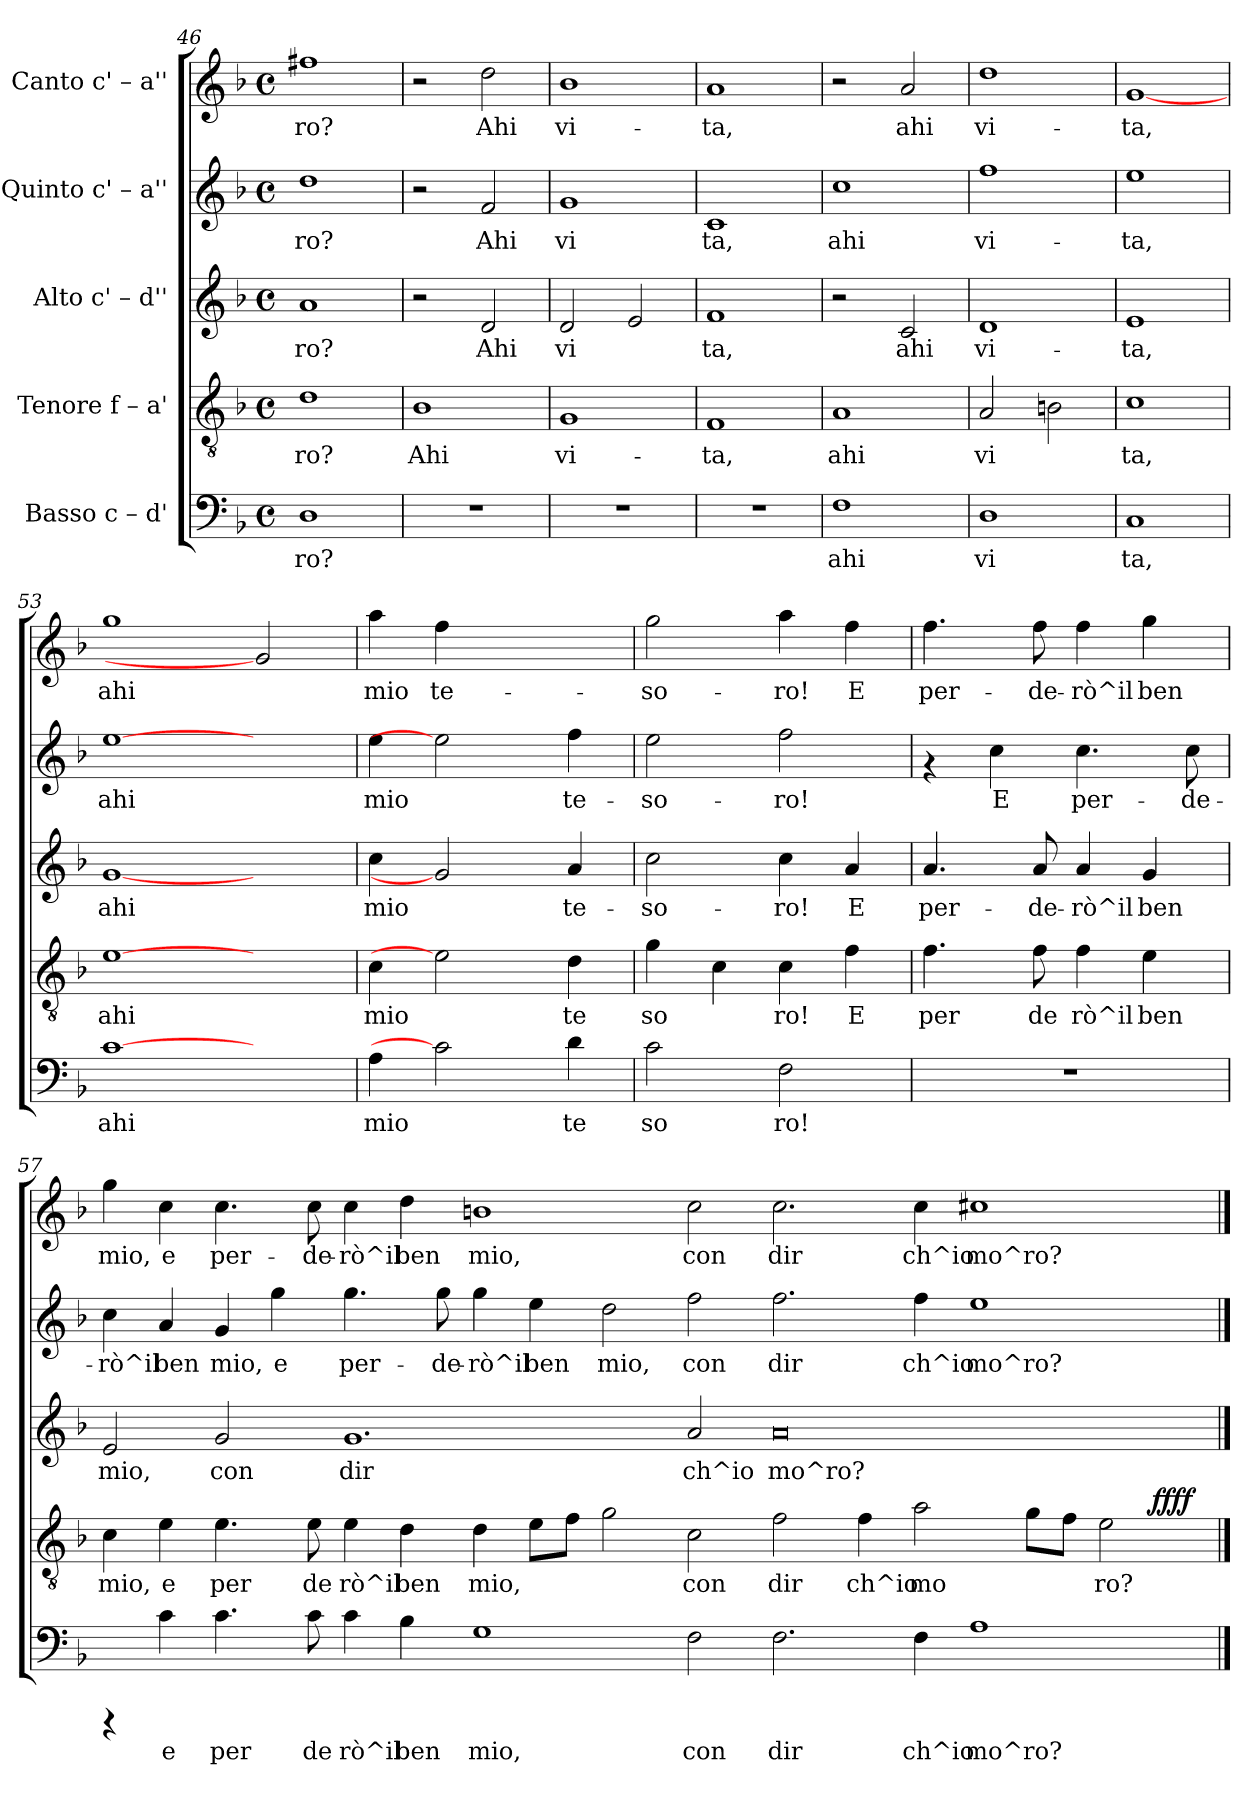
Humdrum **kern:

**kern	**text	**kern	**text	**dynam	**kern	**text	**kern	**text	**kern	**text
*part5	*part5	*part4	*part4	*part4	*part3	*part3	*part2	*part2	*part1	*part1
*staff5	*staff5	*staff4	*staff4	*staff4	*staff3	*staff3	*staff2	*staff2	*staff1	*staff1
*I"Basso  c – d'	*	*I"Tenore  f – a'	*	*	*I"Alto  c' – d''	*	*I"Quinto  c' – a''	*	*I"Canto  c' – a''	*
*clefF4	*	*clefGv2	*	*	*clefG2	*	*clefG2	*	*clefG2	*
*k[b-]	*	*k[b-]	*	*	*k[b-]	*	*k[b-]	*	*k[b-]	*
*F:	*	*F:	*	*	*F:	*	*F:	*	*F:	*
*M4/4	*	*M4/4	*	*	*M4/4	*	*M4/4	*	*M4/4	*
*met(c)	*	*met(c)	*	*	*met(c)	*	*met(c)	*	*met(c)	*
=46	=46	=46	=46	=46	=46	=46	=46	=46	=46	=46
!	!LO:LY:b:cj	!	!LO:LY:b:rj	!	!	!LO:LY:b:rj	!	!LO:LY:b:cj	!	!LO:LY:b:rj
1D	ro?	1d	ro?	.	1a	ro?	1dd	ro?	1ff#X	-ro?
=47	=47	=47	=47	=47	=47	=47	=47	=47	=47	=47
!	!	!	!LO:LY:b:rj	!	!	!	!	!	!	!
1r	.	1B-	Ahi	.	2r	.	2r	.	2r	.
!	!	!	!	!	!	!LO:LY:b:rj	!	!LO:LY:b:cj	!	!LO:LY:b:rj
.	.	.	.	.	2d/	Ahi	2f/	Ahi	2dd\	Ahi
=48	=48	=48	=48	=48	=48	=48	=48	=48	=48	=48
!	!	!	!LO:LY:b:rj	!	!	!LO:LY:b:rj	!	!LO:LY:b:cj	!	!LO:LY:b:rj
1r	.	1G	vi-	.	2d/	vi	1g	vi	1b-	vi-
!	!	!	!	!	!	!LO:LY:b:rj	!	!	!	!
.	.	.	.	.	2e/	.	.	.	.	.
!!LO:LB:g=z
=49	=49	=49	=49	=49	=49	=49	=49	=49	=49	=49
!	!	!	!LO:LY:b:rj	!	!	!LO:LY:b:rj	!	!LO:LY:b:cj	!	!LO:LY:b:rj
1r	.	1F	-ta,	.	1f	ta,	1c	ta,	1a	-ta,
=50	=50	=50	=50	=50	=50	=50	=50	=50	=50	=50
!	!LO:LY:b:cj	!	!LO:LY:b:rj	!	!	!	!	!LO:LY:b:cj	!	!
1F	ahi	1A	ahi	.	2r	.	1cc	ahi	2r	.
!	!	!	!	!	!	!LO:LY:b:rj	!	!	!	!LO:LY:b:rj
.	.	.	.	.	2c/	ahi	.	.	2a/	ahi
=51	=51	=51	=51	=51	=51	=51	=51	=51	=51	=51
!	!LO:LY:b:cj	!	!LO:LY:b:rj	!	!	!LO:LY:b:rj	!	!LO:LY:b:cj	!	!LO:LY:b:rj
1D	vi	2A/	vi	.	1d	vi-	1ff	vi-	1dd	vi-
!	!	!	!LO:LY:b:rj	!	!	!	!	!	!	!
.	.	2Bn\	.	.	.	.	.	.	.	.
=52	=52	=52	=52	=52	=52	=52	=52	=52	=52	=52
!	!LO:LY:b:cj	!	!LO:LY:b:rj	!	!	!LO:LY:b:rj	!	!LO:LY:b:cj	!	!LO:LY:b:rj
1C	ta,	1c	ta,	.	1e	-ta,	1ee	-ta,	[1g	-ta,
=53	=53	=53	=53	=53	=53	=53	=53	=53	=53	=53
!	!LO:LY:b:cj	!	!LO:LY:b:rj	!	!	!LO:LY:b:rj	!	!LO:LY:b:cj	!	!LO:LY:b:rj
[1c	ahi	[1e	ahi	.	[1g	ahi	[1ee	ahi	1gg	ahi
2ryy	.	2ryy	.	.	2ryy	.	2ryy	.	2g]	.
=54	=54	=54	=54	=54	=54	=54	=54	=54	=54	=54
!	!LO:LY:b:cj	!	!LO:LY:b:rj	!	!	!LO:LY:b:rj	!	!LO:LY:b:cj	!	!LO:LY:b:rj
4A\	mio	4c\	mio	.	4cc\	mio	4ee\	mio	4aa\	mio
!	!	!	!	!	!	!	!	!	!	!LO:LY:b:rj
2c]	.	2e]	.	.	2g]	.	2ee]	.	4ff\	te-
.	.	.	.	.	.	.	.	.	2ryy	.
!	!LO:LY:b:cj	!	!LO:LY:b:rj	!	!	!LO:LY:b:rj	!	!LO:LY:b:cj	!	!
4d\	te	4d\	te	.	4a/	te-	4ff\	te-	.	.
=55	=55	=55	=55	=55	=55	=55	=55	=55	=55	=55
!	!LO:LY:b:cj	!	!LO:LY:b:rj	!	!	!LO:LY:b:rj	!	!LO:LY:b:cj	!	!LO:LY:b:rj
2c\	so	4g\	so	.	2cc\	-so-	2ee\	-so-	2gg\	-so-
!	!	!	!LO:LY:b:rj	!	!	!	!	!	!	!
.	.	4c\	.	.	.	.	.	.	.	.
!	!LO:LY:b:cj	!	!LO:LY:b:rj	!	!	!LO:LY:b:rj	!	!LO:LY:b:cj	!	!LO:LY:b:rj
2F\	ro!	4c\	ro!	.	4cc\	-ro!	2ff\	-ro!	4aa\	-ro!
!	!	!	!LO:LY:b:rj	!	!	!LO:LY:b:rj	!	!	!	!LO:LY:b:rj
.	.	4f\	E	.	4a/	E	.	.	4ff\	E
=56	=56	=56	=56	=56	=56	=56	=56	=56	=56	=56
!	!	!	!LO:LY:b:rj	!	!	!LO:LY:b:rj	!	!	!	!LO:LY:b:rj
1r	.	4.f\	per	.	4.a/	per-	4rf	.	4.ff\	per-
!	!	!	!	!	!	!	!	!LO:LY:b:cj	!	!
.	.	.	.	.	.	.	4cc\	E	.	.
!	!	!	!LO:LY:b:rj	!	!	!LO:LY:b:rj	!	!	!	!LO:LY:b:rj
.	.	8f\	de	.	8a/	-de-	.	.	8ff\	-de-
!	!	!	!LO:LY:b:rj	!	!	!LO:LY:b:rj	!	!LO:LY:b:cj	!	!LO:LY:b:rj
.	.	4f\	rò^il	.	4a/	-rò^il	4.cc\	per-	4ff\	-rò^il
!	!	!	!LO:LY:b:rj	!	!	!LO:LY:b:rj	!	!	!	!LO:LY:b:rj
.	.	4e\	ben	.	4g/	ben	.	.	4gg\	ben
!	!	!	!	!	!	!	!	!LO:LY:b:cj	!	!
.	.	.	.	.	.	.	8cc\	-de-	.	.
!!LO:PB:g=z
=57	=57	=57	=57	=57	=57	=57	=57	=57	=57	=57
!	!	!	!LO:LY:b:rj	!	!	!LO:LY:b:rj	!	!LO:LY:b:cj	!	!LO:LY:b:rj
*	*	*^	*	*	*	*	*	*	*	*
4rCCC	.	4c\	1ryy	mio,	.	2e/	mio,	4cc\	-rò^il	4gg\	mio,
!	!LO:LY:b:cj	!	!	!LO:LY:b:rj	!	!	!	!	!LO:LY:b:cj	!	!LO:LY:b:rj
4c\	e	4e\	.	e	.	.	.	4a/	ben	4cc\	e
!	!LO:LY:b:cj	!	!	!LO:LY:b:rj	!	!	!LO:LY:b:rj	!	!LO:LY:b:cj	!	!LO:LY:b:rj
4.c\	per	4.e\	.	per	.	2g/	con	4g/	mio,	4.cc\	per-
!	!	!	!	!	!	!	!	!	!LO:LY:b:cj	!	!
.	.	.	.	.	.	.	.	4gg\	e	.	.
!	!LO:LY:b:cj	!	!	!LO:LY:b:rj	!	!	!	!	!	!	!LO:LY:b:rj
8c\	de	8e\	.	de	.	.	.	.	.	8cc\	-de-
!	!LO:LY:b:cj	!	!	!LO:LY:b:rj	!	!	!LO:LY:b:rj	!	!LO:LY:b:cj	!	!LO:LY:b:rj
4c\	rò^il	4e\	1ryy	rò^il	.	1.g	dir	4.gg\	per-	4cc\	-rò^il
!	!LO:LY:b:cj	!	!	!LO:LY:b:rj	!	!	!	!	!	!	!LO:LY:b:rj
4B-\	ben	4d\	.	ben	.	.	.	.	.	4dd\	ben
!	!	!	!	!	!	!	!	!	!LO:LY:b:cj	!	!
.	.	.	.	.	.	.	.	8gg\	-de-	.	.
!	!LO:LY:b:cj	!	!	!LO:LY:b:rj	!	!	!	!	!LO:LY:b:cj	!	!LO:LY:b:rj
1G	mio,	4d\	.	mio,	.	.	.	4gg\	-rò^il	1bn	mio,
!	!	!	!	!LO:LY:b:rj	!	!	!	!	!LO:LY:b:cj	!	!
.	.	8e\L	.	.	.	.	.	4ee\	ben	.	.
!	!	!	!	!LO:LY:b:rj	!	!	!	!	!	!	!
.	.	8f\J	.	.	.	.	.	.	.	.	.
!	!	!	!	!LO:LY:b:rj	!	!	!	!	!LO:LY:b:cj	!	!
.	.	2g\	1ryy	.	.	.	.	2dd\	mio,	.	.
!	!LO:LY:b:cj	!	!	!LO:LY:b:rj	!	!	!LO:LY:b:rj	!	!LO:LY:b:cj	!	!LO:LY:b:rj
2F\	con	2c\	.	con	.	2a/	ch^io	2ff\	con	2cc\	con
!	!LO:LY:b:cj	!	!	!LO:LY:b:rj	!	!	!LO:LY:b:rj	!	!LO:LY:b:cj	!	!LO:LY:b:rj
2.F\	dir	2f\	1ryy	dir	.	0a	mo^ro?	2.ff\	dir	2.cc\	dir
!	!	!	!	!LO:LY:b:rj	!	!	!	!	!	!	!
.	.	4f\	.	ch^io	.	.	.	.	.	.	.
!	!LO:LY:b:cj	!	!	!LO:LY:b:rj	!	!	!	!	!LO:LY:b:cj	!	!LO:LY:b:rj
4F\	ch^io	2a\	.	mo	.	.	.	4ff\	ch^io	4cc\	ch^io
!	!LO:LY:b:cj	!	!	!	!	!	!	!	!LO:LY:b:cj	!	!LO:LY:b:rj
1A	mo^ro?	.	2ryy	.	.	.	.	1ee	mo^ro?-	1cc#X	mo^ro?-
!	!	!	!	!LO:LY:b:rj	!	!	!	!	!	!	!
.	.	8g\L	.	.	.	.	.	.	.	.	.
!	!	!	!	!LO:LY:b:rj	!	!	!	!	!	!	!
.	.	8f\J	.	.	.	.	.	.	.	.	.
!	!	!	!	!LO:LY:b:rj	!	!	!	!	!	!	!
.	.	2e\	8...ryy	ro?	.	.	.	.	.	.	.
!	!	!	!	!	!LO:DY:a	!	!	!	!	!	!
.	.	.	4ryy	.	ffff	.	.	.	.	.	.
.	.	.	64ryy	.	.	.	.	.	.	.	.
*	*	*v	*v	*	*	*	*	*	*	*	*
==	==	==	==	==	==	==	==	==	==	==
*-	*-	*-	*-	*-	*-	*-	*-	*-	*-	*-
